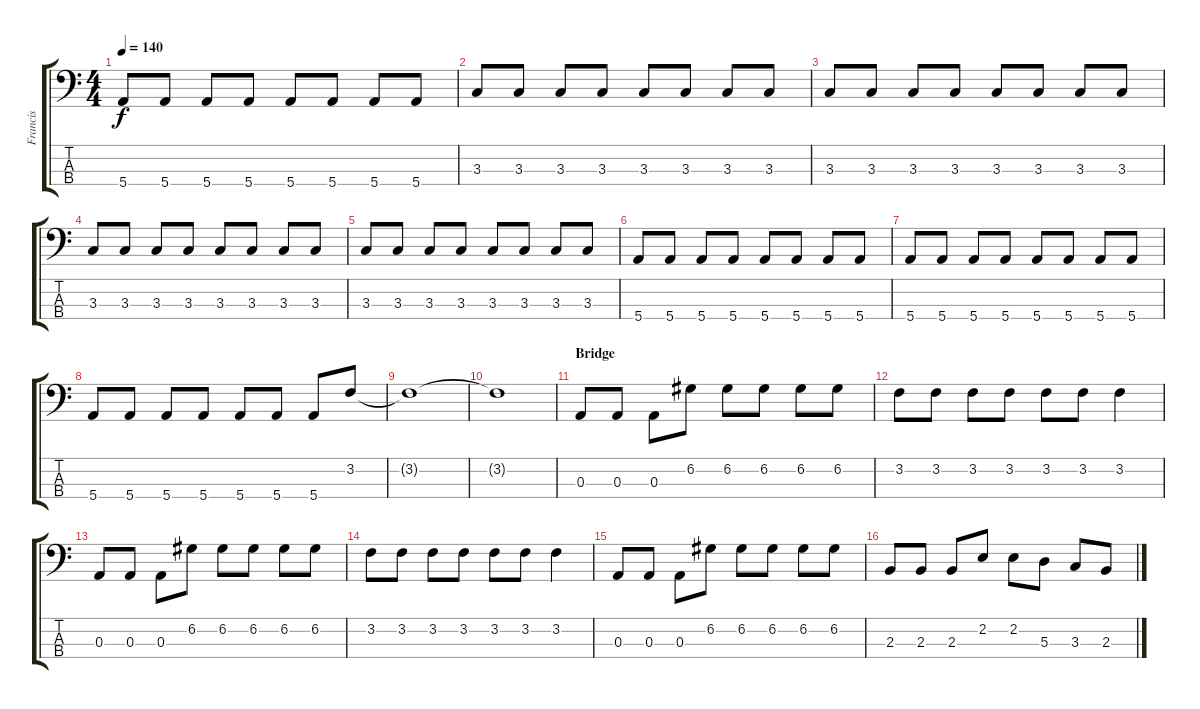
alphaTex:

\track ("Francis" "Francis") {instrument electricbassfinger}
\staff {score tabs}
\tuning (G2 D2 A1 E1) {hide}
\ts (4 4)
\tempo 140
\clef f4
\ks c
5.4.8{dy f} 5.4.8 5.4.8 5.4.8 5.4.8 5.4.8 5.4.8 5.4.8 |
3.3.8 3.3.8 3.3.8 3.3.8 3.3.8 3.3.8 3.3.8 3.3.8 |
3.3.8 3.3.8 3.3.8 3.3.8 3.3.8 3.3.8 3.3.8 3.3.8 |
3.3.8 3.3.8 3.3.8 3.3.8 3.3.8 3.3.8 3.3.8 3.3.8 |
3.3.8 3.3.8 3.3.8 3.3.8 3.3.8 3.3.8 3.3.8 3.3.8 |
5.4.8 5.4.8 5.4.8 5.4.8 5.4.8 5.4.8 5.4.8 5.4.8 |
5.4.8 5.4.8 5.4.8 5.4.8 5.4.8 5.4.8 5.4.8 5.4.8 |
5.4.8 5.4.8 5.4.8 5.4.8 5.4.8 5.4.8 5.4.8 3.2.8 |
3.2{t}.1 |
3.2{t}.1 |
\section ("" "Bridge")
0.3.8 0.3.8 0.3.8 6.2.8 6.2.8 6.2.8 6.2.8 6.2.8 |
3.2.8 3.2.8 3.2.8 3.2.8 3.2.8 3.2.8 3.2.4 |
0.3.8 0.3.8 0.3.8 6.2.8 6.2.8 6.2.8 6.2.8 6.2.8 |
3.2.8 3.2.8 3.2.8 3.2.8 3.2.8 3.2.8 3.2.4 |
0.3.8 0.3.8 0.3.8 6.2.8 6.2.8 6.2.8 6.2.8 6.2.8 |
2.3.8 2.3.8 2.3.8 2.2.8 2.2.8 5.3.8 3.3.8 2.3.8
